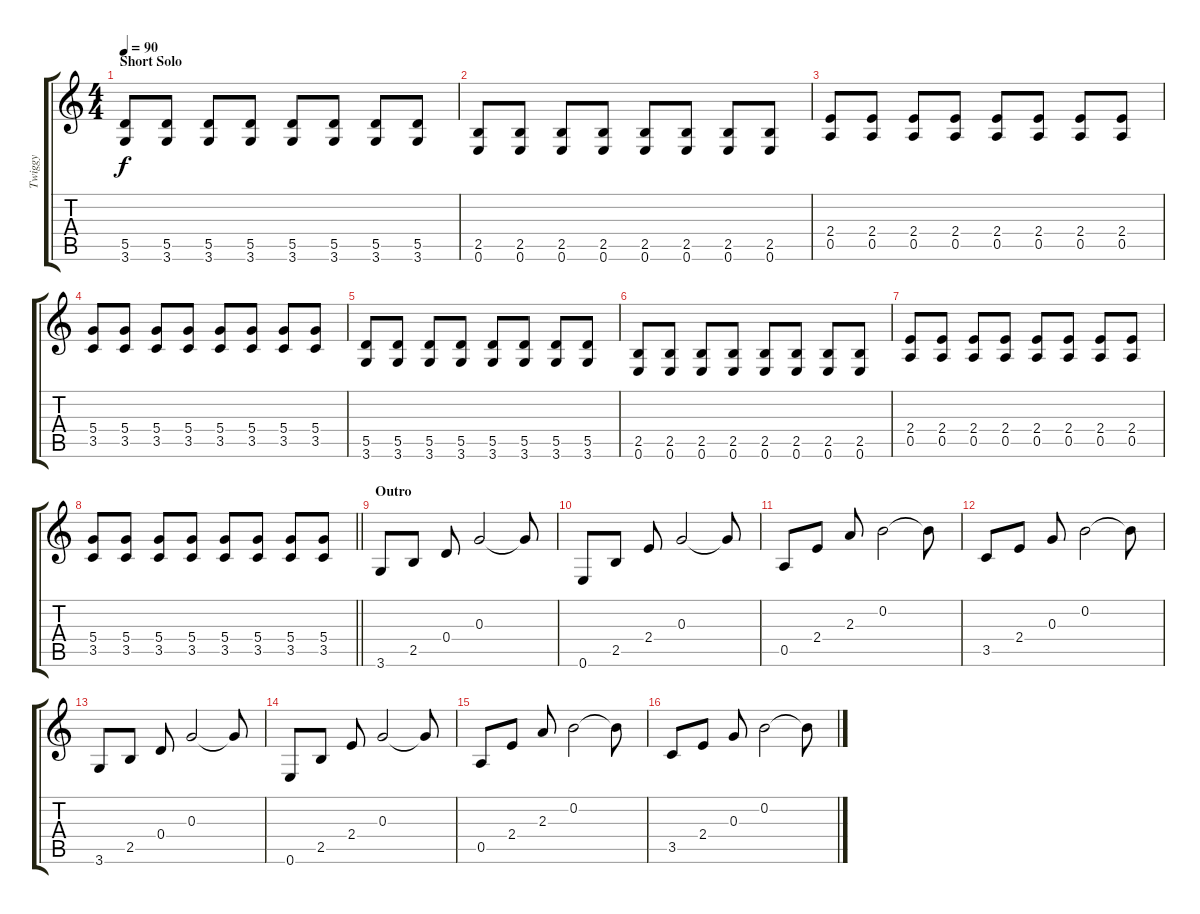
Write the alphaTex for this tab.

\track ("Twiggy " "Twiggy ") {instrument acousticguitarsteel}
\staff {score tabs}
\tuning (E4 B3 G3 D3 A2 E2) {hide}
\ts (4 4)
\section ("" "Short Solo")
\tempo 90
\clef g2
\ks c
(5.5 3.6).8{dy f} (5.5 3.6).8 (5.5 3.6).8 (5.5 3.6).8 (5.5 3.6).8 (5.5 3.6).8 (5.5 3.6).8 (5.5 3.6).8 |
(2.5 0.6).8 (2.5 0.6).8 (2.5 0.6).8 (2.5 0.6).8 (2.5 0.6).8 (2.5 0.6).8 (2.5 0.6).8 (2.5 0.6).8 |
(2.4 0.5).8 (2.4 0.5).8 (2.4 0.5).8 (2.4 0.5).8 (2.4 0.5).8 (2.4 0.5).8 (2.4 0.5).8 (2.4 0.5).8 |
(5.4 3.5).8 (5.4 3.5).8 (5.4 3.5).8 (5.4 3.5).8 (5.4 3.5).8 (5.4 3.5).8 (5.4 3.5).8 (5.4 3.5).8 |
(5.5 3.6).8 (5.5 3.6).8 (5.5 3.6).8 (5.5 3.6).8 (5.5 3.6).8 (5.5 3.6).8 (5.5 3.6).8 (5.5 3.6).8 |
(2.5 0.6).8 (2.5 0.6).8 (2.5 0.6).8 (2.5 0.6).8 (2.5 0.6).8 (2.5 0.6).8 (2.5 0.6).8 (2.5 0.6).8 |
(2.4 0.5).8 (2.4 0.5).8 (2.4 0.5).8 (2.4 0.5).8 (2.4 0.5).8 (2.4 0.5).8 (2.4 0.5).8 (2.4 0.5).8 |
\barLineRight lightlight
(5.4 3.5).8 (5.4 3.5).8 (5.4 3.5).8 (5.4 3.5).8 (5.4 3.5).8 (5.4 3.5).8 (5.4 3.5).8 (5.4 3.5).8 |
\section ("" "Outro")
3.6.8{instrument acousticguitarsteel} 2.5.8 0.4.8 0.3.2 0.3{t}.8 |
0.6.8 2.5.8 2.4.8 0.3.2 0.3{t}.8 |
0.5.8 2.4.8 2.3.8 0.2.2 0.2{t}.8 |
3.5.8 2.4.8 0.3.8 0.2.2 0.2{t}.8 |
3.6.8 2.5.8 0.4.8 0.3.2 0.3{t}.8 |
0.6.8 2.5.8 2.4.8 0.3.2 0.3{t}.8 |
0.5.8 2.4.8 2.3.8 0.2.2 0.2{t}.8 |
3.5.8 2.4.8 0.3.8 0.2.2 0.2{t}.8
